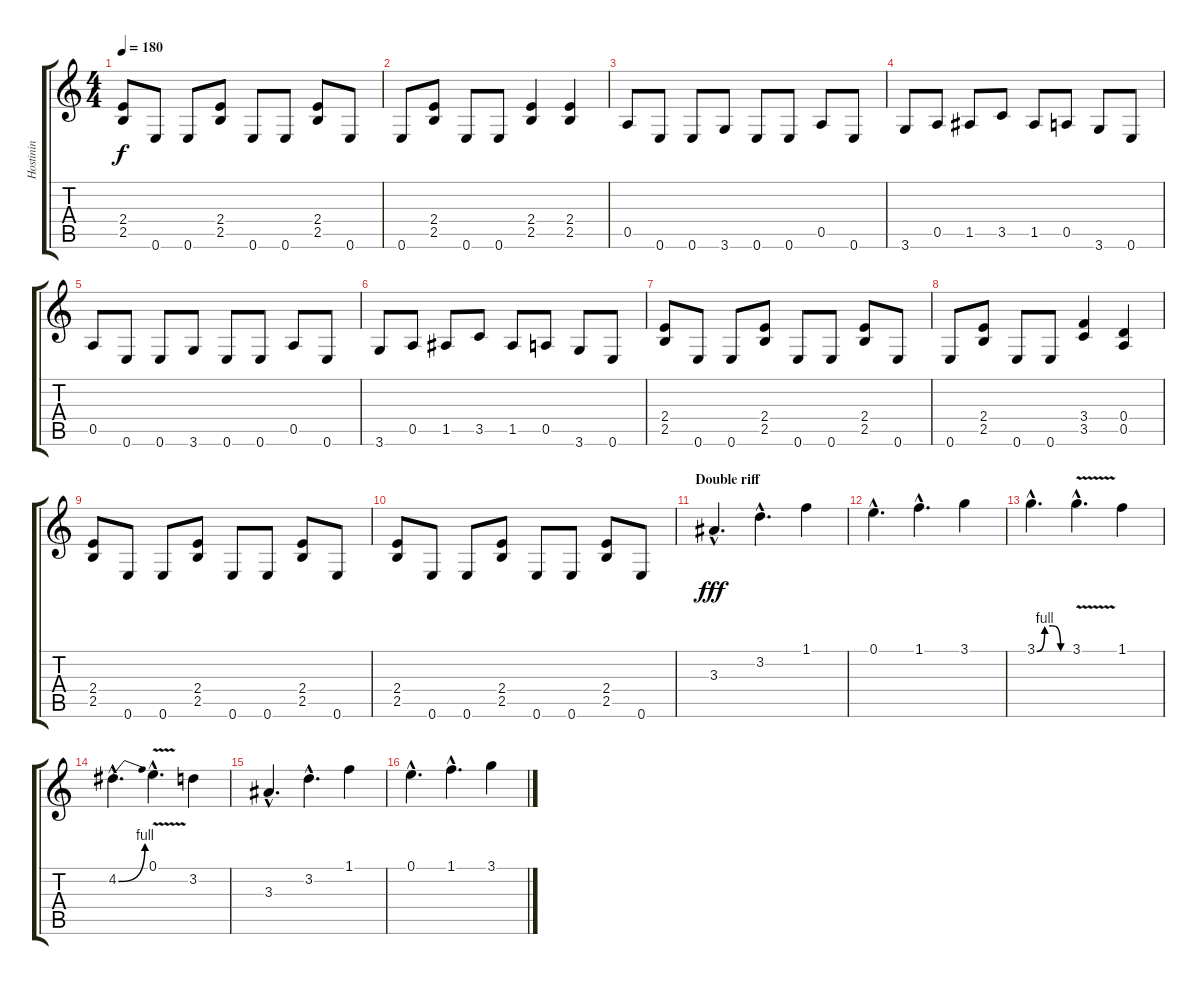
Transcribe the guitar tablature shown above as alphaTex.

\track ("Hostinin" "Hostinin") {instrument distortionguitar}
\staff {score tabs}
\tuning (E4 B3 G3 D3 A2 E2) {hide}
\ts (4 4)
\tempo 180
\clef g2
\ks c
(2.4 2.5).8{dy f} 0.6.8 0.6.8 (2.4 2.5).8 0.6.8 0.6.8 (2.4 2.5).8 0.6.8 |
0.6.8 (2.4 2.5).8 0.6.8 0.6.8 (2.4 2.5).4 (2.4 2.5).4 |
0.5.8 0.6.8 0.6.8 3.6.8 0.6.8 0.6.8 0.5.8 0.6.8 |
3.6.8 0.5.8 1.5.8 3.5.8 1.5.8 0.5.8 3.6.8 0.6.8 |
0.5.8 0.6.8 0.6.8 3.6.8 0.6.8 0.6.8 0.5.8 0.6.8 |
3.6.8 0.5.8 1.5.8 3.5.8 1.5.8 0.5.8 3.6.8 0.6.8 |
(2.4 2.5).8 0.6.8 0.6.8 (2.4 2.5).8 0.6.8 0.6.8 (2.4 2.5).8 0.6.8 |
0.6.8 (2.4 2.5).8 0.6.8 0.6.8 (3.4 3.5).4 (0.4 0.5).4 |
(2.4 2.5).8 0.6.8 0.6.8 (2.4 2.5).8 0.6.8 0.6.8 (2.4 2.5).8 0.6.8 |
(2.4 2.5).8 0.6.8 0.6.8 (2.4 2.5).8 0.6.8 0.6.8 (2.4 2.5).8 0.6.8 |
\section ("" "Double riff")
3.3{hac}.4{d dy fff balance 7 instrument distortionguitar} 3.2{hac}.4{d} 1.1.4 |
0.1{hac}.4{d} 1.1{hac}.4{d} 3.1.4 |
3.1{be (custom 0 0 15 4 30 4 45 0 60 0) hac}.4{d} 3.1{v hac}.4{d} 1.1.4 |
4.2{be (bend 0 0 60 4) hac}.4{d} 0.1{v hac}.4{d} 3.2.4 |
3.3{hac}.4{d} 3.2{hac}.4{d} 1.1.4 |
0.1{hac}.4{d} 1.1{hac}.4{d} 3.1.4
